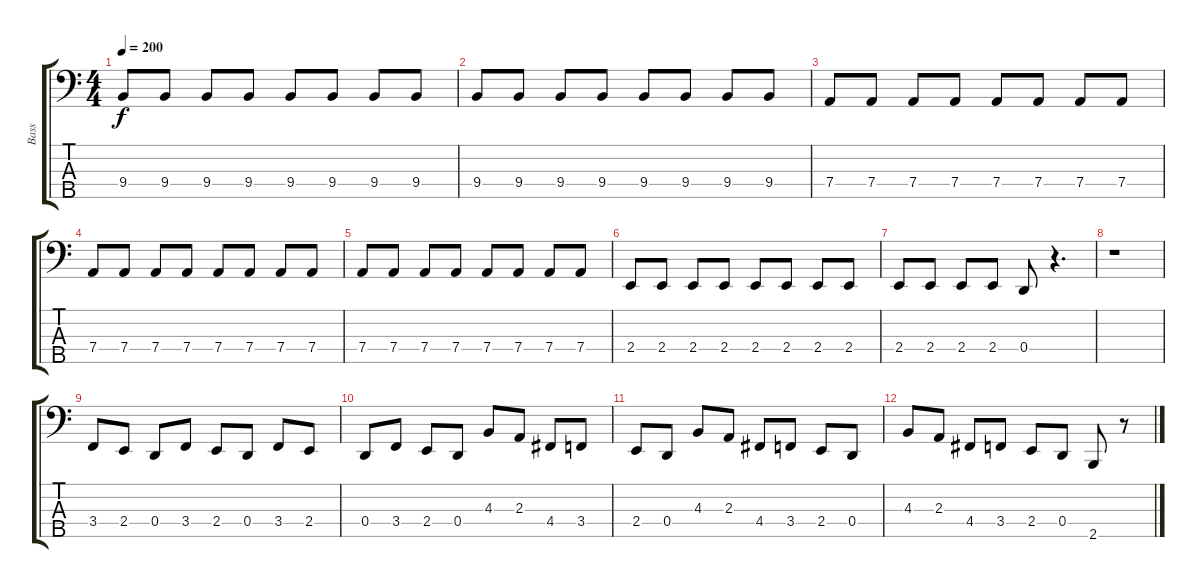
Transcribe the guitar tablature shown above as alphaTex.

\track ("Bass" "Bass") {instrument electricbassfinger}
\staff {score tabs}
\tuning (F2 C2 G1 D1 A0) {hide}
\ts (4 4)
\tempo 200
\clef f4
\ks c
9.4.8{dy f} 9.4.8 9.4.8 9.4.8 9.4.8 9.4.8 9.4.8 9.4.8 |
9.4.8 9.4.8 9.4.8 9.4.8 9.4.8 9.4.8 9.4.8 9.4.8 |
7.4.8 7.4.8 7.4.8 7.4.8 7.4.8 7.4.8 7.4.8 7.4.8 |
7.4.8 7.4.8 7.4.8 7.4.8 7.4.8 7.4.8 7.4.8 7.4.8 |
7.4.8 7.4.8 7.4.8 7.4.8 7.4.8 7.4.8 7.4.8 7.4.8 |
2.4.8 2.4.8 2.4.8 2.4.8 2.4.8 2.4.8 2.4.8 2.4.8 |
2.4.8 2.4.8 2.4.8 2.4.8 0.4.8 r.4{d} |
r.1 |
3.4.8 2.4.8 0.4.8 3.4.8 2.4.8 0.4.8 3.4.8 2.4.8 |
0.4.8 3.4.8 2.4.8 0.4.8 4.3.8 2.3.8 4.4.8 3.4.8 |
2.4.8 0.4.8 4.3.8 2.3.8 4.4.8 3.4.8 2.4.8 0.4.8 |
4.3.8 2.3.8 4.4.8 3.4.8 2.4.8 0.4.8 2.5.8 r.8
